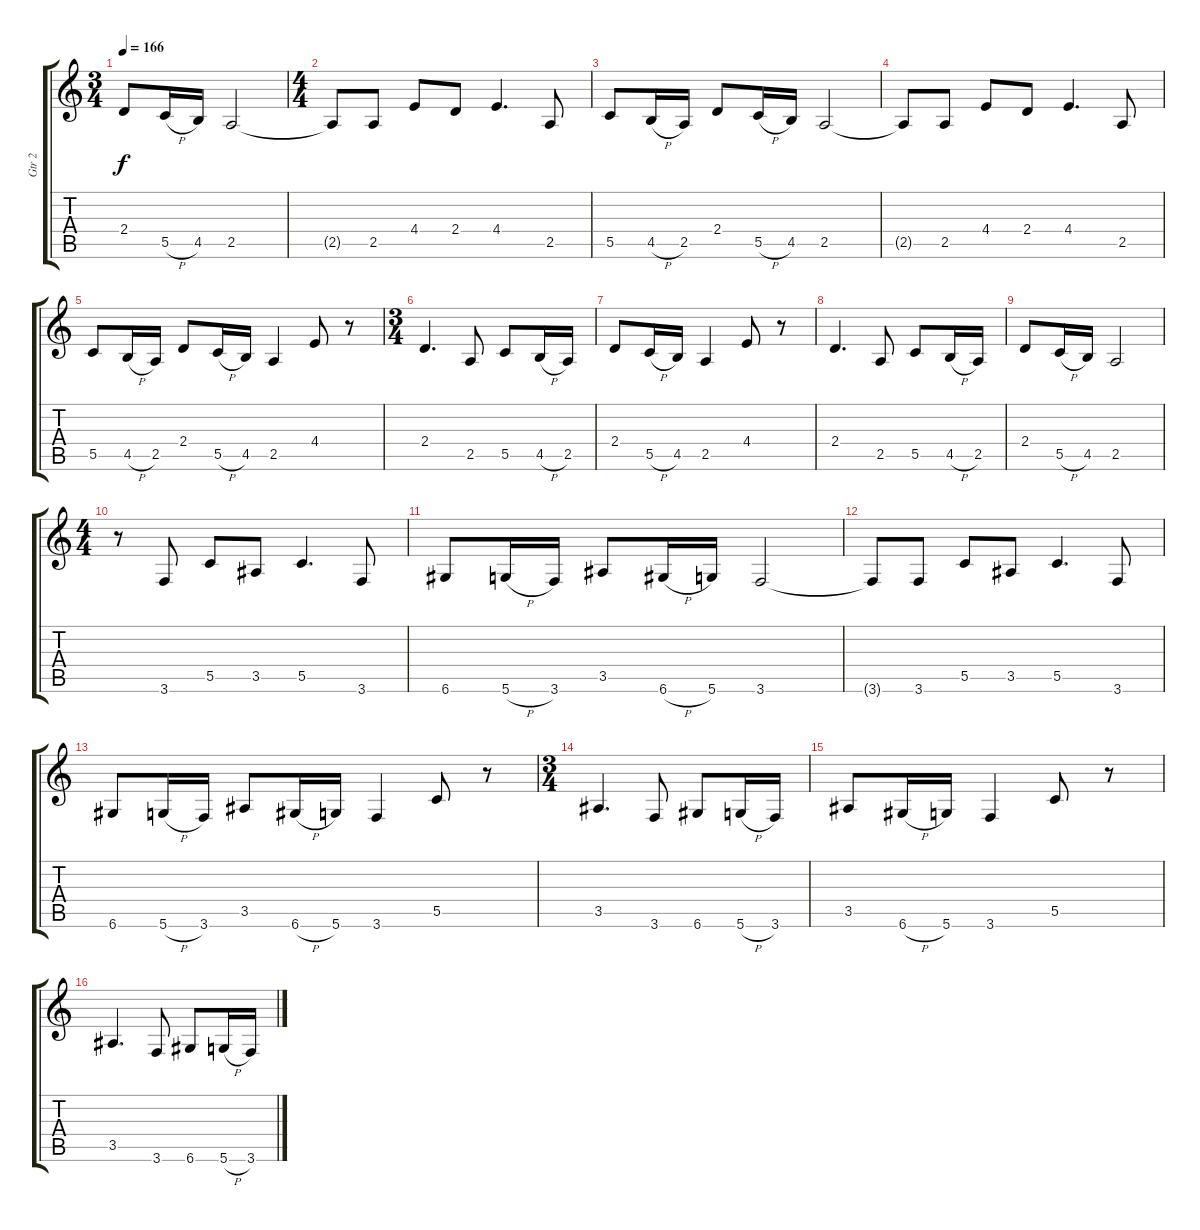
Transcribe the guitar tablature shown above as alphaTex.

\track ("Gtr 2" "Gtr 2") {instrument distortionguitar}
\staff {score tabs}
\tuning (D4 A3 F3 C3 G2 D2) {hide}
\ts (3 4)
\tempo 166
\clef g2
\ks c
2.4.8{dy f} 5.5{h}.16 4.5.16 2.5.2 |
\ts (4 4)
2.5{t}.8 2.5.8 4.4.8 2.4.8 4.4.4{d} 2.5.8 |
5.5.8 4.5{h}.16 2.5.16 2.4.8 5.5{h}.16 4.5.16 2.5.2 |
2.5{t}.8 2.5.8 4.4.8 2.4.8 4.4.4{d} 2.5.8 |
5.5.8 4.5{h}.16 2.5.16 2.4.8 5.5{h}.16 4.5.16 2.5.4 4.4.8 r.8 |
\ts (3 4)
2.4.4{d} 2.5.8 5.5.8 4.5{h}.16 2.5.16 |
2.4.8 5.5{h}.16 4.5.16 2.5.4 4.4.8 r.8 |
2.4.4{d} 2.5.8 5.5.8 4.5{h}.16 2.5.16 |
2.4.8 5.5{h}.16 4.5.16 2.5.2 |
\ts (4 4)
r.8 3.6.8 5.5.8 3.5.8 5.5.4{d} 3.6.8 |
6.6.8 5.6{h}.16 3.6.16 3.5.8 6.6{h}.16 5.6.16 3.6.2 |
3.6{t}.8 3.6.8 5.5.8 3.5.8 5.5.4{d} 3.6.8 |
6.6.8 5.6{h}.16 3.6.16 3.5.8 6.6{h}.16 5.6.16 3.6.4 5.5.8 r.8 |
\ts (3 4)
3.5.4{d} 3.6.8 6.6.8 5.6{h}.16 3.6.16 |
3.5.8 6.6{h}.16 5.6.16 3.6.4 5.5.8 r.8 |
3.5.4{d} 3.6.8 6.6.8 5.6{h}.16 3.6.16
